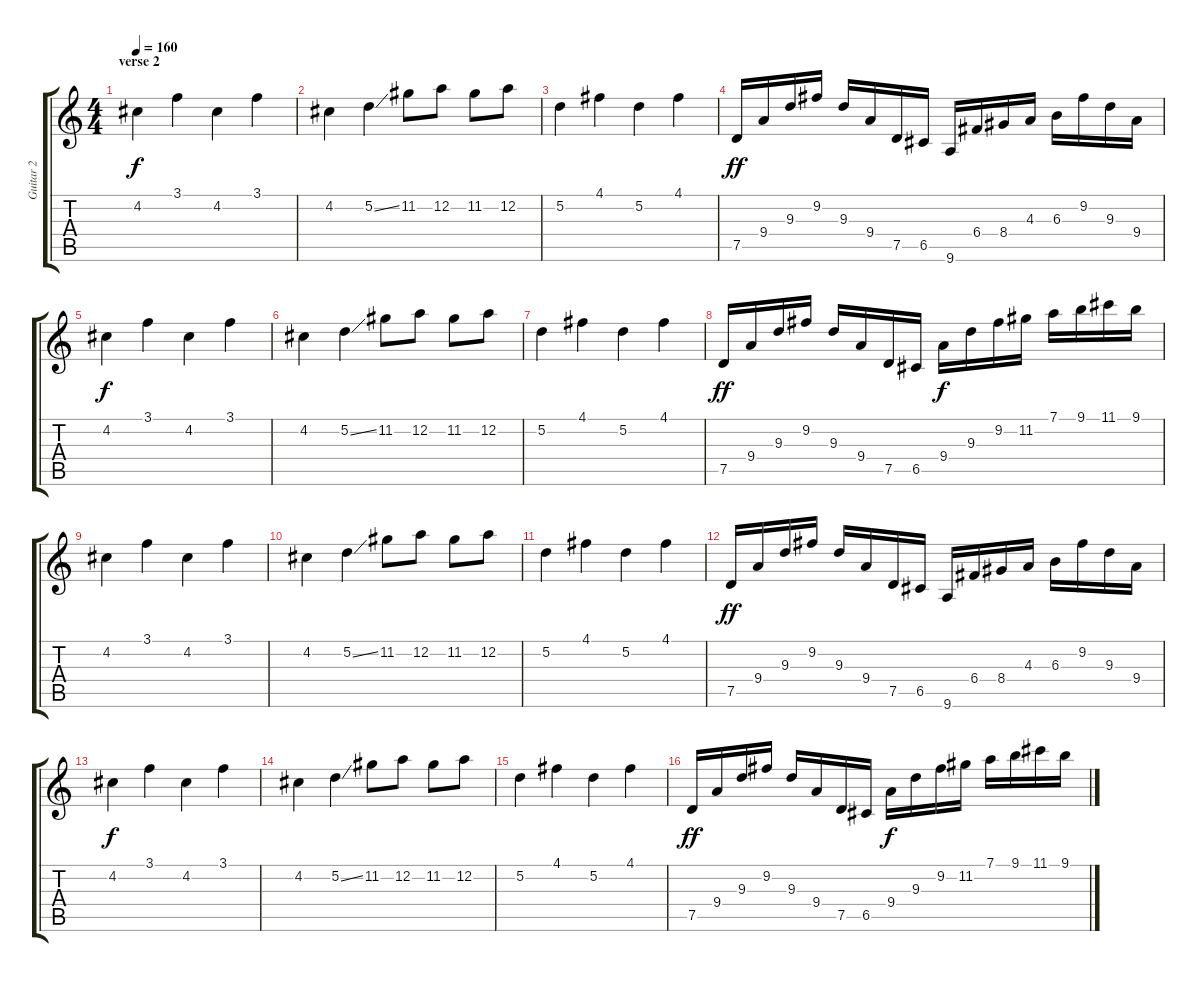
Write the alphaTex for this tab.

\track ("Guitar 2" "Guitar 2") {instrument distortionguitar}
\staff {score tabs}
\tuning (D4 A3 F3 C3 G2 C2) {hide}
\ts (4 4)
\section ("" "verse 2")
\tempo 160
\clef g2
\ks c
4.2.4{dy f} 3.1.4 4.2.4 3.1.4 |
4.2.4 5.2{ss}.4 11.2.8 12.2.8 11.2.8 12.2.8 |
5.2.4 4.1.4 5.2.4 4.1.4 |
7.5.16{dy ff} 9.4.16 9.3.16 9.2.16 9.3.16 9.4.16 7.5.16 6.5.16 9.6.16 6.4.16 8.4.16 4.3.16 6.3.16 9.2.16 9.3.16 9.4.16 |
4.2.4{dy f} 3.1.4 4.2.4 3.1.4 |
4.2.4 5.2{ss}.4 11.2.8 12.2.8 11.2.8 12.2.8 |
5.2.4 4.1.4 5.2.4 4.1.4 |
7.5.16{dy ff} 9.4.16 9.3.16 9.2.16 9.3.16 9.4.16 7.5.16 6.5.16 9.4.16{dy f} 9.3.16 9.2.16 11.2.16 7.1.16 9.1.16 11.1.16 9.1.16 |
4.2.4 3.1.4 4.2.4 3.1.4 |
4.2.4 5.2{ss}.4 11.2.8 12.2.8 11.2.8 12.2.8 |
5.2.4 4.1.4 5.2.4 4.1.4 |
7.5.16{dy ff} 9.4.16 9.3.16 9.2.16 9.3.16 9.4.16 7.5.16 6.5.16 9.6.16 6.4.16 8.4.16 4.3.16 6.3.16 9.2.16 9.3.16 9.4.16 |
4.2.4{dy f} 3.1.4 4.2.4 3.1.4 |
4.2.4 5.2{ss}.4 11.2.8 12.2.8 11.2.8 12.2.8 |
5.2.4 4.1.4 5.2.4 4.1.4 |
7.5.16{dy ff} 9.4.16 9.3.16 9.2.16 9.3.16 9.4.16 7.5.16 6.5.16 9.4.16{dy f} 9.3.16 9.2.16 11.2.16 7.1.16 9.1.16 11.1.16 9.1.16
